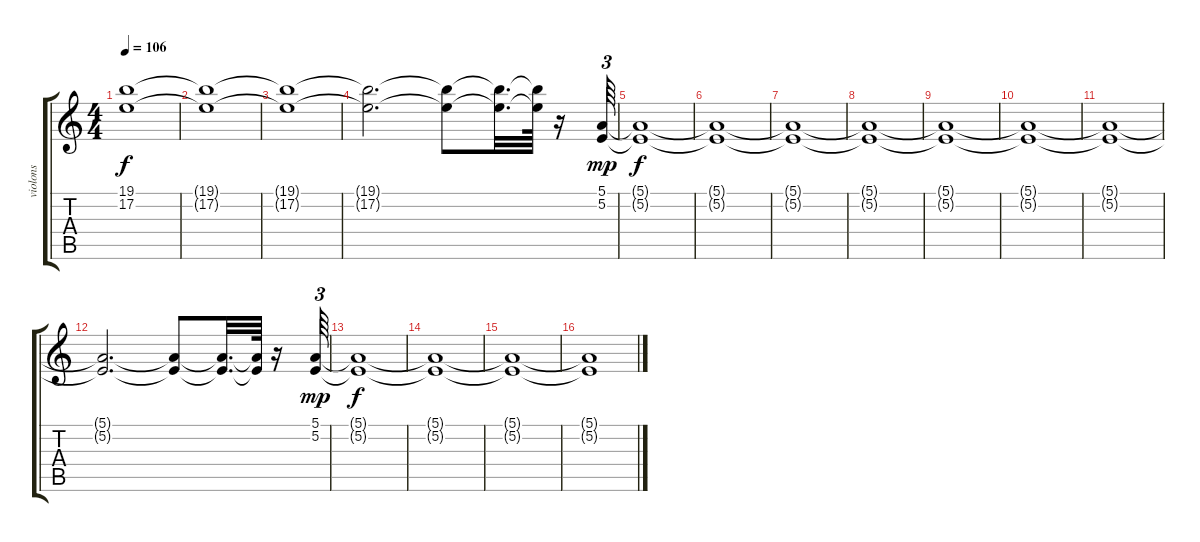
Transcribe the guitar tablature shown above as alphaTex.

\track ("violons" "violons") {instrument stringensemble1}
\staff {score tabs}
\tuning (E4 B3 G3 D3 A2 E2) {hide}
\ts (4 4)
\tempo 106
\clef g2
\ks c
(19.1{t} 17.2{t}).1{dy f} |
(19.1{t} 17.2{t}).1 |
(19.1{t} 17.2{t}).1 |
(19.1{t} 17.2{t}).2{d} (19.1{t} 17.2{t}).8 (19.1{t} 17.2{t}).32{d} (19.1{t} 17.2{t}).64 r.16 (5.1 5.2).64{tu (3 2) dy mp} |
(5.1{t} 5.2{t}).1{dy f} |
(5.1{t} 5.2{t}).1 |
(5.1{t} 5.2{t}).1 |
(5.1{t} 5.2{t}).1 |
(5.1{t} 5.2{t}).1 |
(5.1{t} 5.2{t}).1 |
(5.1{t} 5.2{t}).1 |
(5.1{t} 5.2{t}).2{d} (5.1{t} 5.2{t}).8 (5.1{t} 5.2{t}).32{d} (5.1{t} 5.2{t}).64 r.16 (5.1 5.2).64{tu (3 2) dy mp} |
(5.1{t} 5.2{t}).1{dy f} |
(5.1{t} 5.2{t}).1 |
(5.1{t} 5.2{t}).1 |
(5.1{t} 5.2{t}).1
